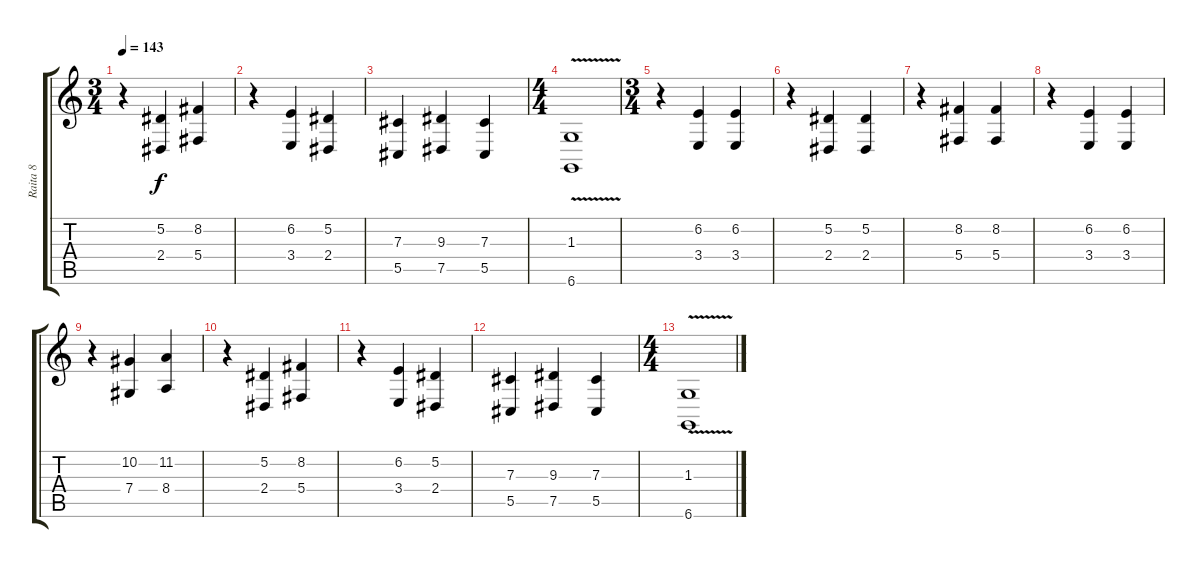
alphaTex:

\track ("Raita 8" "Raita 8") {instrument violin}
\staff {score tabs}
\tuning (Eb4 Bb3 Gb3 Db3 Ab2 Db2) {hide}
\ts (3 4)
\tempo 143
\clef g2
\ks c
r.4{dy f} (5.2 2.4).4 (8.2 5.4).4 |
r.4 (6.2 3.4).4 (5.2 2.4).4 |
(7.3 5.5).4 (9.3 7.5).4 (7.3 5.5).4 |
\ts (4 4)
(1.3{v} 6.6).1 |
\ts (3 4)
r.4 (6.2 3.4).4 (6.2 3.4).4 |
r.4 (5.2 2.4).4 (5.2 2.4).4 |
r.4 (8.2 5.4).4 (8.2 5.4).4 |
r.4 (6.2 3.4).4 (6.2 3.4).4 |
r.4 (10.2 7.4).4 (11.2 8.4).4 |
r.4 (5.2 2.4).4 (8.2 5.4).4 |
r.4 (6.2 3.4).4 (5.2 2.4).4 |
(7.3 5.5).4 (9.3 7.5).4 (7.3 5.5).4 |
\ts (4 4)
(1.3{v} 6.6).1
